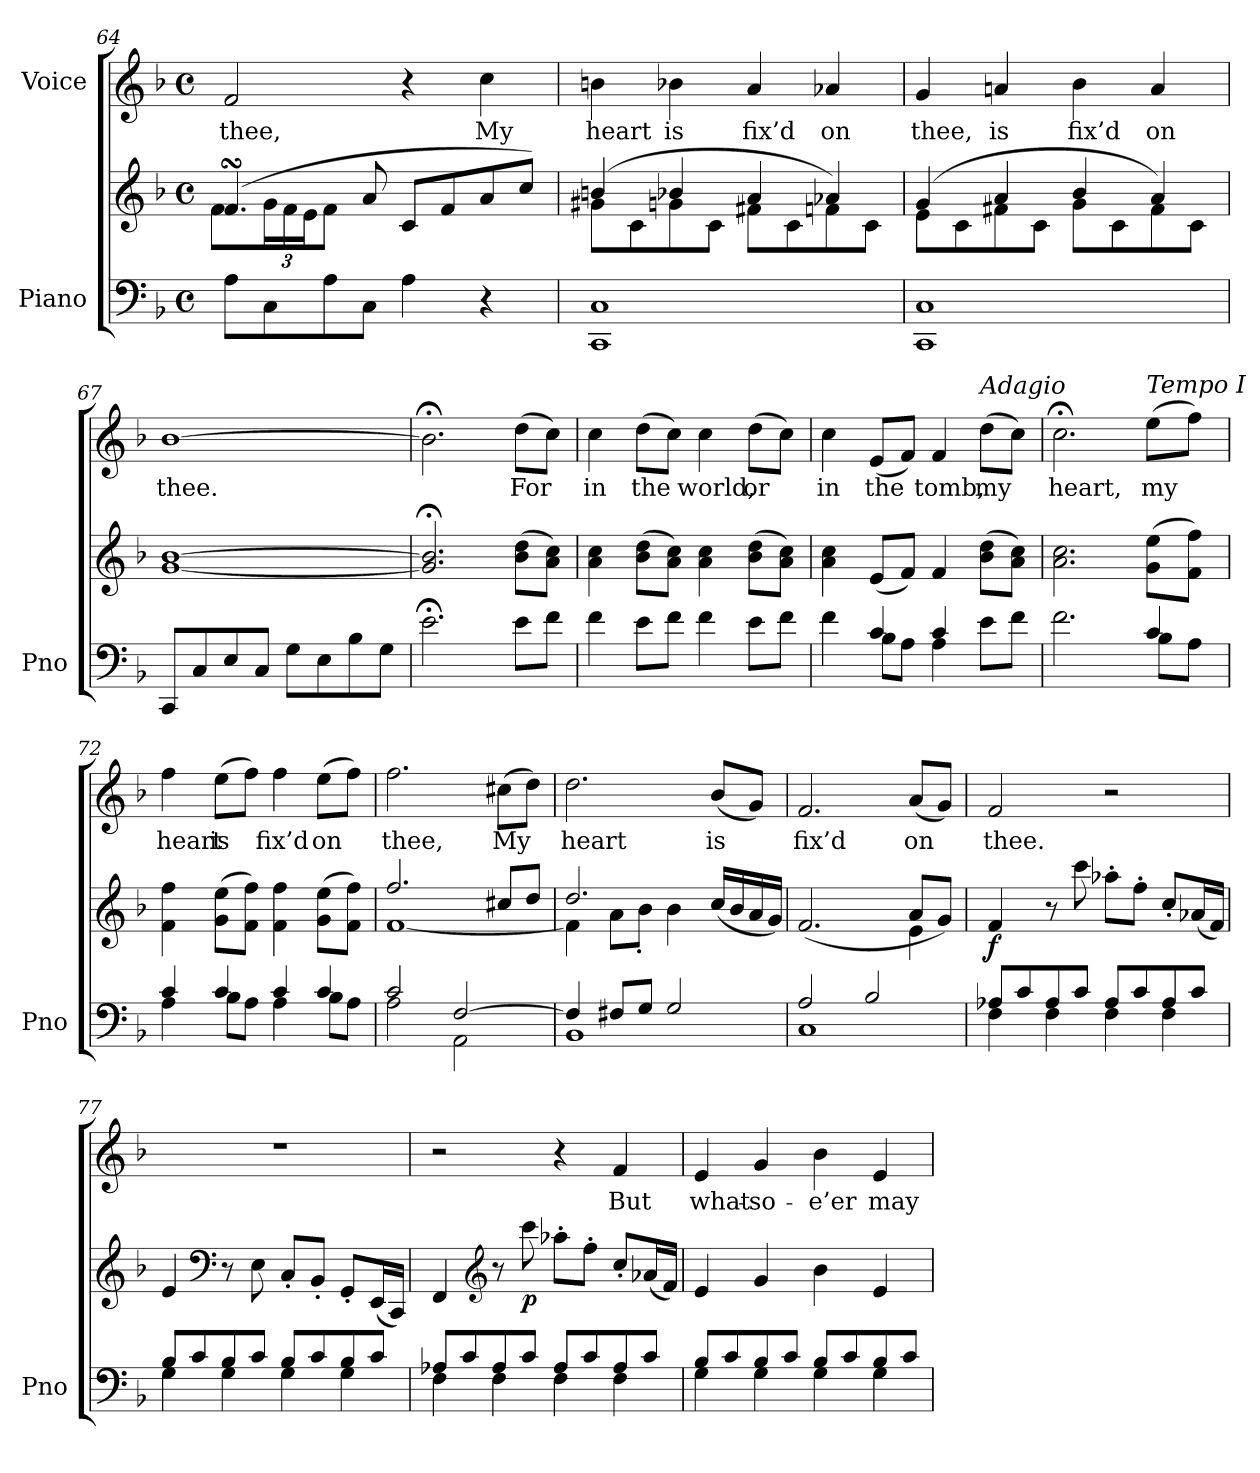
**kern	**kern	**dynam	**kern	**text
*part2	*part2	*part2	*part1	*part1
*staff3	*staff2	*staff2/3	*staff1	*staff1
*I"Piano	*	*	*I"Voice	*
*I'Pno	*	*	*	*
*clefF4	*clefG2	*	*clefG2	*
*k[b-]	*k[b-]	*	*k[b-]	*
*M4/4	*M4/4	*	*M4/4	*
*met(c)	*met(c)	*	*met(c)	*
=64	=64	=64	=64	=64
*	*^	*	*	*
!	!	!LO:N:head=solid	!	!	!
8A\L	(4.fsSSs/	8f!L	.	2f/	thee,
*	*	*Xbrackettup	*	*	*
8C\	.	24g!L	.	.	.
.	.	24f!	.	.	.
.	.	24e!J	.	.	.
8A\	.	8f!J	.	.	.
8C\J	8a/	2ryy	.	.	.
4A\	8c/L	.	.	4r	.
.	8f/	.	.	.	.
4r	8a/	.	.	4cc\	My
.	8cc/J)	8ryy	.	.	.
=65	=65	=65	=65	=65	=65
1CC 1C	(4bn/	8g#X\L	.	4bn\	heart
.	.	8c\	.	.	.
.	4b-X/	8gn\	.	4b-X\	is
.	.	8c\J	.	.	.
.	4a/	8f#X\L	.	4a/	fix’d
.	.	8c\	.	.	.
.	4a-X/)	8fn\	.	4a-X/	on
.	.	8c\J	.	.	.
=66	=66	=66	=66	=66	=66
1CC 1C	(4g/	8e\L	.	4g/	thee,
.	.	8c\	.	.	.
.	4a/	8f#X\	.	4an/	is
.	.	8c\J	.	.	.
.	4b-/	8g\L	.	4b-\	fix’d
.	.	8c\	.	.	.
.	4a/)	8f#\	.	4a/	on
.	.	8c\J	.	.	.
*	*v	*v	*	*	*
=67	=67	=67	=67	=67
8CC/L	[1g [1b-	.	[1b-	thee.
8C/	.	.	.	.
8E/	.	.	.	.
8C/J	.	.	.	.
8G\L	.	.	.	.
8E\	.	.	.	.
8B-\	.	.	.	.
8G\J	.	.	.	.
=68	=68	=68	=68	=68
2.e;<\	2.g/];< 2.b-/];<	.	2.b-;<\]	.
8e\L	(8b-\ 8dd\L	.	(8dd\L	For
8f\J	8a\ 8cc\J)	.	8cc\J)	.
=69	=69	=69	=69	=69
4f\	4a\ 4cc\	.	4cc\	in
8e\L	(8b-\ 8dd\L	.	(8dd\L	the
8f\J	8a\ 8cc\J)	.	8cc\J)	.
4f\	4a\ 4cc\	.	4cc\	world,
8e\L	(8b-\ 8dd\L	.	(8dd\L	or
8f\J	8a\ 8cc\J)	.	8cc\J)	.
=70	=70	=70	=70	=70
*^	*	*	*	*
4f\	4ryy	4a\ 4cc\	.	4cc\	in
4c/	8B-\L	(8e/L	.	(8e/L	the
.	8A\J	8f/J)	.	8f/J)	.
4c/	4A\	4f/	.	4f/	tomb,
!	!	!	!	!LO:TX:i:t=Adagio	!
8e\L	4ryy	(8b-\ 8dd\L	.	(8dd\L	my
8f\J	.	8a\ 8cc\J)	.	8cc\J)	.
=71	=71	=71	=71	=71	=71
2.f\	2.ryy	2.a\ 2.cc\	.	2.cc;<\	heart,
!	!	!	!	!LO:TX:i:t=Tempo I	!
4c/	8B-\L	(8g\ 8ee\L	.	(8ee\L	my
.	8A\J	8f\ 8ff\J)	.	8ff\J)	.
=72	=72	=72	=72	=72	=72
4c/	4A\	4f\ 4ff\	.	4ff\	heart
4c/	8B-\L	(8g\ 8ee\L	.	(8ee\L	is
.	8A\J	8f\ 8ff\J)	.	8ff\J)	.
4c/	4A\	4f\ 4ff\	.	4ff\	fix’d
4c/	8B-\L	(8g\ 8ee\L	.	(8ee\L	on
.	8A\J	8f\ 8ff\J)	.	8ff\J)	.
=73	=73	=73	=73	=73	=73
*	*	*^	*	*	*
2c/	2A\	2.ff/	[1f	.	2.ff\	thee,
[2F/	2AA\	.	.	.	.	.
.	.	8cc#X/L	.	.	(8cc#X\L	My
.	.	8dd/J	.	.	8dd\J)	.
=74	=74	=74	=74	=74	=74	=74
4F/]	1BB-	2.dd/	4f\]	.	2.dd\	heart
8F#X/L	.	.	8a\L	.	.	.
8G/J	.	.	8b-'>\J	.	.	.
2G/	.	.	4b-\	.	.	.
.	.	(16cc/LL	4ryy	.	(8b-/L	is
.	.	16b-/	.	.	.	.
.	.	16a/	.	.	8g/J)	.
.	.	16g/JJ)	.	.	.	.
=75	=75	=75	=75	=75	=75	=75
2A/	1C	(2.f/	2.ryy	.	2.f/	fix’d
2B-/	.	.	.	.	.	.
.	.	8a/L	4e\	.	(8a/L	on
.	.	8g/J)	.	.	8g/J)	.
*	*	*v	*v	*	*	*
=76	=76	=76	=76	=76	=76
!	!	!	!LO:DY:b	!	!
8A-X/L	4F\	4f/	f	2f/	thee.
8c/	.	.	.	.	.
8A-/	4F\	8r	.	.	.
8c/J	.	8ccc\	.	.	.
8A-/L	4F\	8aa-X'\L	.	2r	.
8c/	.	8ff'\J	.	.	.
8A-/	4F\	8cc'/L	.	.	.
8c/J	.	(16a-X/L	.	.	.
.	.	16f/JJ)	.	.	.
=77	=77	=77	=77	=77	=77
8B-/L	4G\	4e/	.	1r	.
8c/	.	.	.	.	.
*	*	*clefF4	*	*	*
8B-/	4G\	8r	.	.	.
8c/J	.	8E\	.	.	.
8B-/L	4G\	8C'/L	.	.	.
8c/	.	8BB-'/J	.	.	.
8B-/	4G\	8GG'/L	.	.	.
8c/J	.	(16EE/L	.	.	.
.	.	16CC/JJ)	.	.	.
=78	=78	=78	=78	=78	=78
8A-X/L	4F\	4FF/	.	2r	.
8c/	.	.	.	.	.
*	*	*clefG2	*	*	*
8A-/	4F\	8r	.	.	.
!	!	!	!LO:DY:b	!	!
8c/J	.	8ccc\	p	.	.
8A-/L	4F\	8aa-X'\L	.	4r	.
8c/	.	8ff'\J	.	.	.
8A-/	4F\	8cc'/L	.	4f/	But
8c/J	.	(16a-X/L	.	.	.
.	.	16f/JJ)	.	.	.
=79	=79	=79	=79	=79	=79
8B-/L	4G\	4e/	.	4e/	what-
8c/	.	.	.	.	.
8B-/	4G\	4g/	.	4g/	-so-
8c/J	.	.	.	.	.
8B-/L	4G\	4b-\	.	4b-\	-e’er
8c/	.	.	.	.	.
8B-/	4G\	4e/	.	4e/	may
8c/J	.	.	.	.	.
*v	*v	*	*	*	*
=	=	=	=	=
*-	*-	*-	*-	*-
